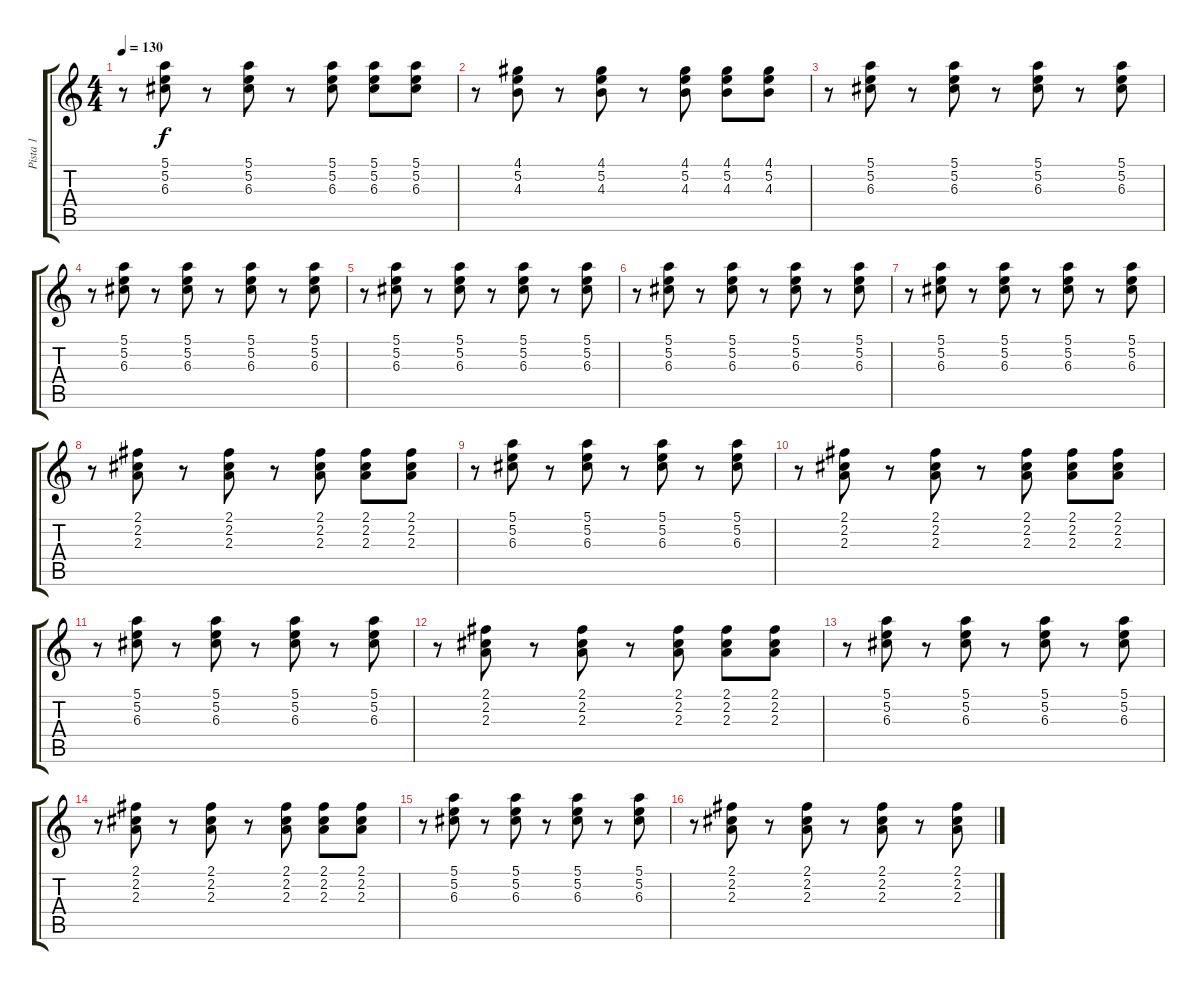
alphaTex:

\track ("Pista 1" "Pista 1") {instrument electricguitarjazz}
\staff {score tabs}
\tuning (E4 B3 G3 D3 A2 E2) {hide}
\ts (4 4)
\tempo 130
\clef g2
\ks c
r.8{dy f} (5.1 5.2 6.3).8 r.8 (5.1 5.2 6.3).8 r.8 (5.1 5.2 6.3).8 (5.1 5.2 6.3).8 (5.1 5.2 6.3).8 |
r.8 (4.1 5.2 4.3).8 r.8 (4.1 5.2 4.3).8 r.8 (4.1 5.2 4.3).8 (4.1 5.2 4.3).8 (4.1 5.2 4.3).8 |
r.8 (5.1 5.2 6.3).8 r.8 (5.1 5.2 6.3).8 r.8 (5.1 5.2 6.3).8 r.8 (5.1 5.2 6.3).8 |
r.8 (5.1 5.2 6.3).8 r.8 (5.1 5.2 6.3).8 r.8 (5.1 5.2 6.3).8 r.8 (5.1 5.2 6.3).8 |
r.8 (5.1 5.2 6.3).8 r.8 (5.1 5.2 6.3).8 r.8 (5.1 5.2 6.3).8 r.8 (5.1 5.2 6.3).8 |
r.8 (5.1 5.2 6.3).8 r.8 (5.1 5.2 6.3).8 r.8 (5.1 5.2 6.3).8 r.8 (5.1 5.2 6.3).8 |
r.8 (5.1 5.2 6.3).8 r.8 (5.1 5.2 6.3).8 r.8 (5.1 5.2 6.3).8 r.8 (5.1 5.2 6.3).8 |
r.8 (2.1 2.2 2.3).8 r.8 (2.1 2.2 2.3).8 r.8 (2.1 2.2 2.3).8 (2.1 2.2 2.3).8 (2.1 2.2 2.3).8 |
r.8 (5.1 5.2 6.3).8 r.8 (5.1 5.2 6.3).8 r.8 (5.1 5.2 6.3).8 r.8 (5.1 5.2 6.3).8 |
r.8 (2.1 2.2 2.3).8 r.8 (2.1 2.2 2.3).8 r.8 (2.1 2.2 2.3).8 (2.1 2.2 2.3).8 (2.1 2.2 2.3).8 |
r.8 (5.1 5.2 6.3).8 r.8 (5.1 5.2 6.3).8 r.8 (5.1 5.2 6.3).8 r.8 (5.1 5.2 6.3).8 |
r.8 (2.1 2.2 2.3).8 r.8 (2.1 2.2 2.3).8 r.8 (2.1 2.2 2.3).8 (2.1 2.2 2.3).8 (2.1 2.2 2.3).8 |
r.8 (5.1 5.2 6.3).8 r.8 (5.1 5.2 6.3).8 r.8 (5.1 5.2 6.3).8 r.8 (5.1 5.2 6.3).8 |
r.8 (2.1 2.2 2.3).8 r.8 (2.1 2.2 2.3).8 r.8 (2.1 2.2 2.3).8 (2.1 2.2 2.3).8 (2.1 2.2 2.3).8 |
r.8 (5.1 5.2 6.3).8 r.8 (5.1 5.2 6.3).8 r.8 (5.1 5.2 6.3).8 r.8 (5.1 5.2 6.3).8 |
r.8 (2.1 2.2 2.3).8 r.8 (2.1 2.2 2.3).8 r.8 (2.1 2.2 2.3).8 r.8 (2.1 2.2 2.3).8
